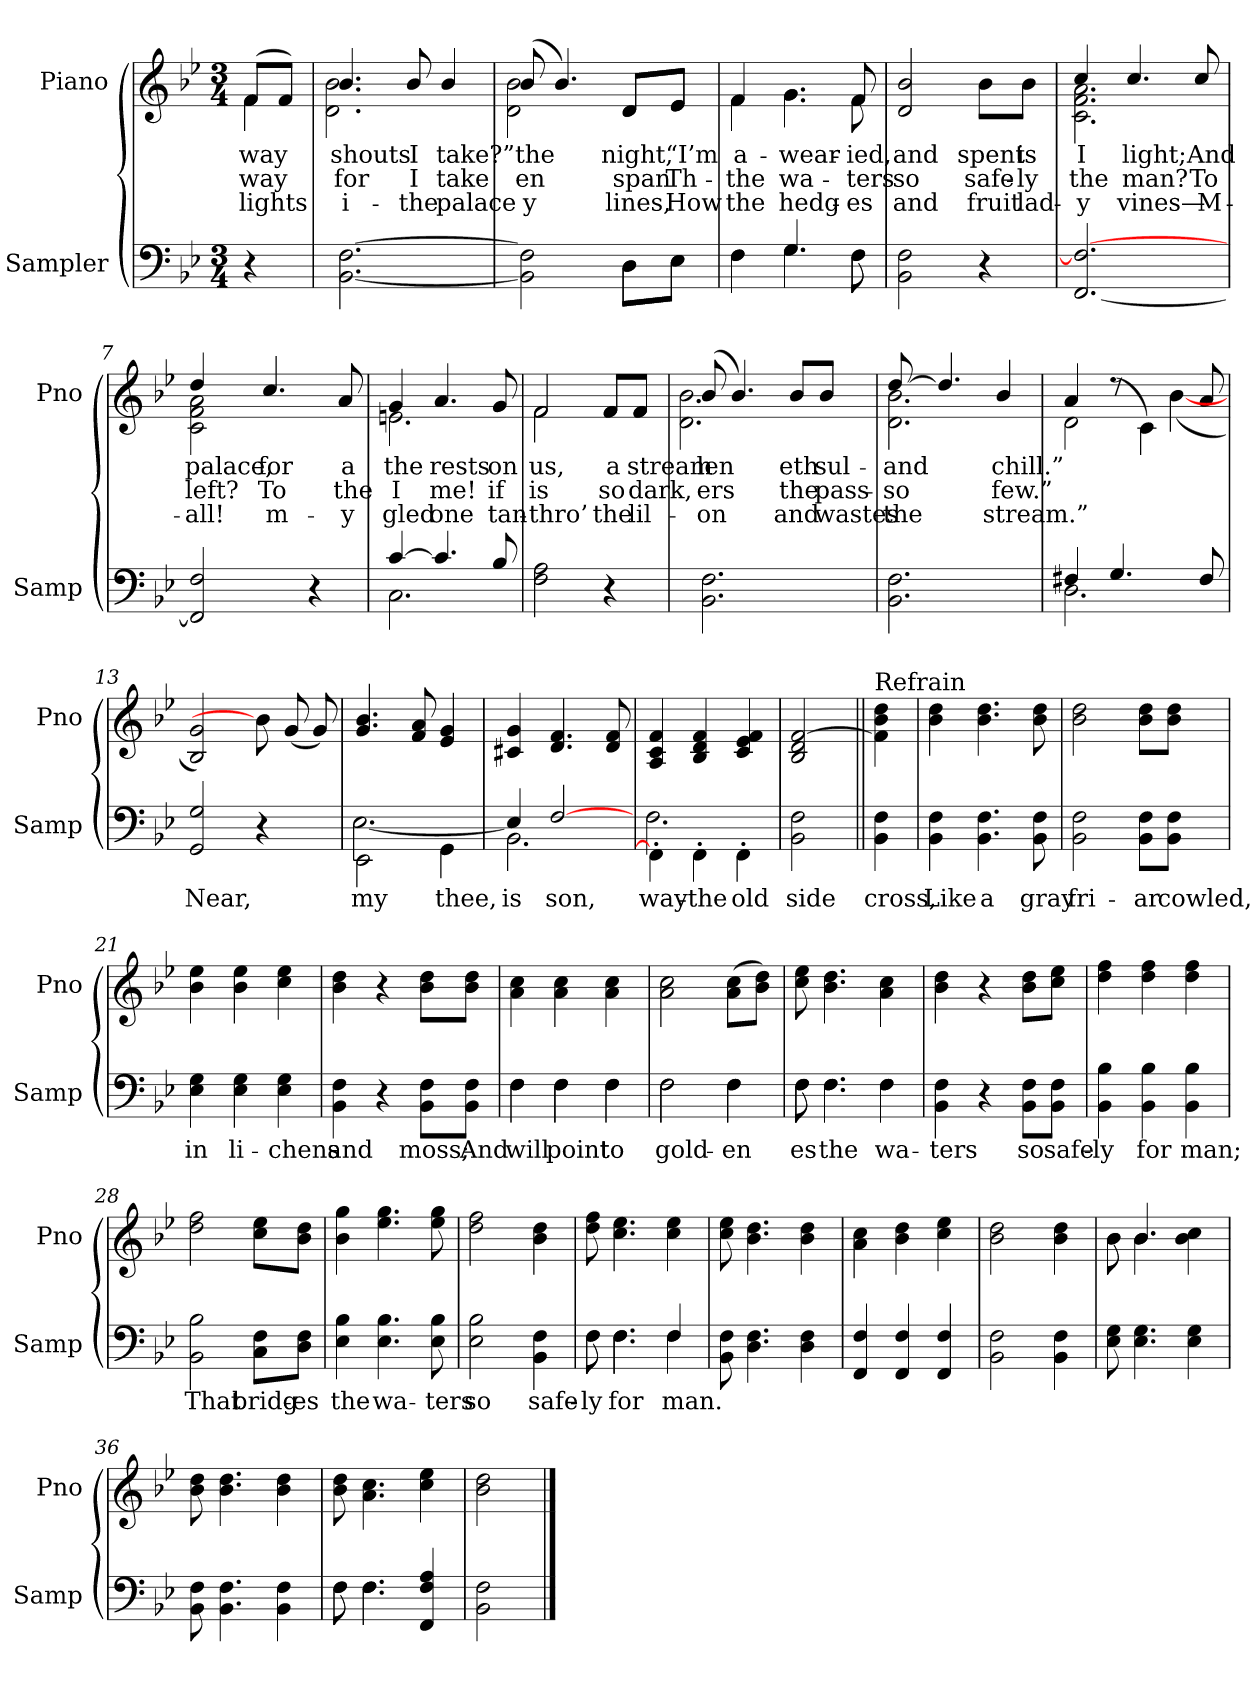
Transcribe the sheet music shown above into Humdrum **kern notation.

**kern	**text	**kern	**text	**text	**text
*part2	*part2	*part1	*part1	*part1	*part1
*staff2	*staff2	*staff1	*staff1	*staff1	*staff1
*I"Sampler	*	*I"Piano	*	*	*
*I'Samp	*	*I'Pno	*	*	*
*clefF4	*	*clefG2	*	*	*
*k[b-e-]	*	*k[b-e-]	*	*	*
*B-:	*	*B-:	*	*	*
*M3/4	*	*M3/4	*	*	*
=1	=1	=1	=1	=1	=1
*	*	*^	*	*	*
4r	.	(8f/L	4f	way	way	lights
.	.	8f/J)	.	.	.	.
=2	=2	=2	=2	=2	=2	=2
[2.BB- [2.F	.	4.b-/	2.d 2.b-	shouts	for	i-
.	.	8b-/	.	I	I	the
.	.	4b-/	.	take?”	take	palace
=3	=3	=3	=3	=3	=3	=3
*^	*	*	*	*	*	*
2BB-] 2F]	2ryy	.	(8b-/	2d 2b-	the	-en	-y
.	.	.	4.b-/)	.	.	.	.
8D\L	8D\L	.	8d/L	8d/L	night,	span	lines,
8E-\J	8E-\J	.	8e-/J	8e-/J	“I’m	Th-	How
=4	=4	=4	=4	=4	=4	=4	=4
4F\	4F	.	4f/	4f	a-	the	the
4.G/	4.G	.	4.g\	4.g	-wear-	wa-	hedg-
8F\	8F	.	8f/	8f	-ied,	-ters	-es
*v	*v	*	*	*	*	*	*
*	*	*v	*v	*	*	*
=5	=5	=5	=5	=5	=5
2BB- 2F	.	2d 2b-	and	so	and
4r	.	8b-\L	spent	safe-	fruit
.	.	8b-\J	is	-ly	lad-
=6	=6	=6	=6	=6	=6
*	*	*^	*	*	*
[2.FF 2.F_	.	4cc/	2.c 2.f 2.a	I	the	-y
.	.	4.cc/	.	light;	man?	vines—
.	.	8cc/	.	And	To	M-
=7	=7	=7	=7	=7	=7	=7
2FF] 2F	.	4dd/	2c 2f 2a	palace,	left?	all!
.	.	4.cc	.	for	To	m-
4r	.	.	4ryy	.	.	.
.	.	8a	.	a	the	-y
=8	=8	=8	=8	=8	=8	=8
*^	*	*	*	*	*	*
[4c/	2.C	.	4g/	2.en	the	I	-gled
4.c/]	.	.	4.a/	.	rests	me!	one
8B-/	.	.	8g/	.	on	if	tan-
*v	*v	*	*	*	*	*	*
=9	=9	=9	=9	=9	=9	=9
2F 2A	.	2f/	2f	us,	is	thro’
4r	.	8f/L	8f/L	a	so	the
.	.	8f/J	8f/J	stream	dark,	lil-
=10	=10	=10	=10	=10	=10	=10
2.BB- 2.F	.	(8b-/	2.d 2.b-	-len	-ers	on
.	.	4.b-/)	.	.	.	.
.	.	8b-/L	.	-eth	the	and
.	.	8b-/J	.	sul-	pass-	wastes
=11	=11	=11	=11	=11	=11	=11
2.BB- 2.F	.	[8dd/	2.d 2.b-	and	so	the
.	.	4.dd/]	.	.	.	.
.	.	4b-/	.	chill.”	few.”	stream.”
=12	=12	=12	=12	=12	=12	=12
*^	*	*	*	*	*	*
4F#X/	2.D	.	4a/	2d	.	.	.
4.G/	.	.	(8r	.	.	.	.
.	.	.	4c\)	.	.	.	.
.	.	.	.	([4b-	.	.	.
8F#/	.	.	8a	.	.	.	.
*v	*v	*	*	*	*	*	*
*	*	*v	*v	*	*	*
=13	=13	=13	=13	=13	=13
2GG 2G	Near,	2B- 2g)	.	.	.
4r	.	8b-]	.	.	.
.	.	(8g/	.	.	.
8ryy	.	8g/)	.	.	.
=14	=14	=14	=14	=14	=14
*^	*	*	*	*	*
2EE-\	[2.E-	my	4.g 4.b-	.	.	.
.	.	.	8f 8a	.	.	.
4GG\	.	thee,	4e- 4g	.	.	.
=15	=15	=15	=15	=15	=15	=15
4E-/]	2.BB-	is	4c#X 4g	.	.	.
[2F/	.	son,	4.d 4.f	.	.	.
.	.	.	8d 8f	.	.	.
=16	=16	=16	=16	=16	=16	=16
4FF'\]	2.F	way-	4A 4c 4f	.	.	.
4FF'\	.	the	4B- 4d 4f	.	.	.
4FF'\	.	old	4c 4e- 4f	.	.	.
*v	*v	*	*	*	*	*
=17	=17	=17	=17	=17	=17
2BB- 2F	-side	2B- 2d [2f	.	.	.
=18||	=18||	=18||	=18||	=18||	=18||
!	!	!LO:TX:t=Refrain	!	!	!
4BB- 4F	cross,	4f\] 4b-\ 4dd\	.	.	.
=19	=19	=19	=19	=19	=19
4BB- 4F	Like	4b- 4dd	.	.	.
4.BB- 4.F	a	4.b- 4.dd	.	.	.
8BB- 8F	gray	8b- 8dd	.	.	.
=20	=20	=20	=20	=20	=20
2BB- 2F	fri-	2b- 2dd	.	.	.
8BB-\ 8F\L	-ar	8b-\ 8dd\L	.	.	.
8BB-\ 8F\J	cowled,	8b-\ 8dd\J	.	.	.
=21	=21	=21	=21	=21	=21
4E- 4G	in	4b- 4ee-	.	.	.
4E- 4G	li-	4b- 4ee-	.	.	.
4E- 4G	-chens	4cc 4ee-	.	.	.
=22	=22	=22	=22	=22	=22
4BB- 4F	and	4b- 4dd	.	.	.
4r	.	4r	.	.	.
8BB-\ 8F\L	moss;	8b-\ 8dd\L	.	.	.
8BB-\ 8F\J	And	8b-\ 8dd\J	.	.	.
=23	=23	=23	=23	=23	=23
*^	*	*	*	*	*
4F\	4F	will	4a 4cc	.	.	.
4F\	4F	point	4a 4cc	.	.	.
4F\	4F	to	4a 4cc	.	.	.
=24	=24	=24	=24	=24	=24	=24
2F\	2F	gold-	2a 2cc	.	.	.
4F\	4F	-en	(8a\ 8cc\L	.	.	.
.	.	.	8b-\ 8dd\J)	.	.	.
=25	=25	=25	=25	=25	=25	=25
8F\	8F	-es	8cc 8ee-	.	.	.
4.F\	4.F	the	4.b- 4.dd	.	.	.
4F\	4F	wa-	4a 4cc	.	.	.
*v	*v	*	*	*	*	*
=26	=26	=26	=26	=26	=26
4BB- 4F	-ters	4b- 4dd	.	.	.
4r	.	4r	.	.	.
8BB-\ 8F\L	so	8b-\ 8dd\L	.	.	.
8BB-\ 8F\J	safe-	8cc\ 8ee-\J	.	.	.
=27	=27	=27	=27	=27	=27
4BB- 4B-	-ly	4dd 4ff	.	.	.
4BB- 4B-	for	4dd 4ff	.	.	.
4BB- 4B-	man;	4dd 4ff	.	.	.
=28	=28	=28	=28	=28	=28
2BB- 2B-	That	2dd 2ff	.	.	.
8C\ 8F\L	bridg-	8cc\ 8ee-\L	.	.	.
8D\ 8F\J	-es	8b-\ 8dd\J	.	.	.
=29	=29	=29	=29	=29	=29
4E- 4B-	the	4b- 4gg	.	.	.
4.E- 4.B-	wa-	4.ee- 4.gg	.	.	.
8E- 8B-	-ters	8ee- 8gg	.	.	.
=30	=30	=30	=30	=30	=30
2E- 2B-	so	2dd 2ff	.	.	.
4BB- 4F	safe-	4b- 4dd	.	.	.
=31	=31	=31	=31	=31	=31
*^	*	*	*	*	*
8F\	8F	-ly	8dd 8ff	.	.	.
4.F\	4.F	for	4.cc 4.ee-	.	.	.
4F/	4F	man.	4cc 4ee-	.	.	.
*v	*v	*	*	*	*	*
=32	=32	=32	=32	=32	=32
8BB- 8F	.	8cc 8ee-	.	.	.
4.D 4.F	.	4.b- 4.dd	.	.	.
4D 4F	.	4b- 4dd	.	.	.
=33	=33	=33	=33	=33	=33
4FF 4F	.	4a 4cc	.	.	.
4FF 4F	.	4b- 4dd	.	.	.
4FF 4F	.	4cc 4ee-	.	.	.
=34	=34	=34	=34	=34	=34
2BB- 2F	.	2b- 2dd	.	.	.
4BB- 4F	.	4b- 4dd	.	.	.
=35	=35	=35	=35	=35	=35
*	*	*^	*	*	*
8E- 8G	.	8b-\	8b-	.	.	.
4.E- 4.G	.	4.b-/	4.b-	.	.	.
4E- 4G	.	4b-\ 4cc\	4ryy	.	.	.
*	*	*v	*v	*	*	*
=36	=36	=36	=36	=36	=36
8BB- 8F	.	8b-\ 8dd\	.	.	.
4.BB- 4.F	.	4.b-\ 4.dd\	.	.	.
4BB- 4F	.	4b-\ 4dd\	.	.	.
=37	=37	=37	=37	=37	=37
*^	*	*	*	*	*
8F\	8F	.	8b-\ 8dd\	.	.	.
4.F\	4.F	.	4.a\ 4.cc\	.	.	.
4FF 4F 4A	4ryy	.	4cc\ 4ee-\	.	.	.
*v	*v	*	*	*	*	*
=38	=38	=38	=38	=38	=38
2BB- 2F	.	2b-\ 2dd\	.	.	.
==	==	==	==	==	==
*-	*-	*-	*-	*-	*-
